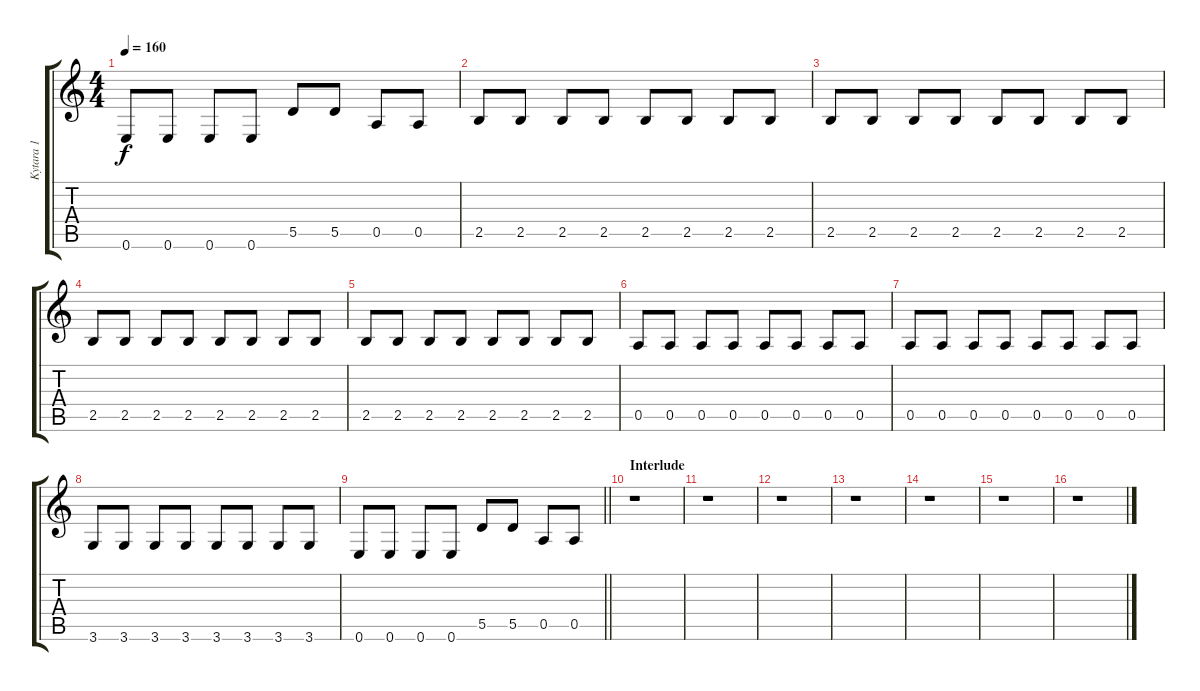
\track ("Kytara 1" "Kytara 1") {instrument distortionguitar}
\staff {score tabs}
\tuning (E4 B3 G3 D3 A2 E2) {hide}
\ts (4 4)
\tempo 160
\clef g2
\ks c
0.6.8{dy f} 0.6.8 0.6.8 0.6.8 5.5.8 5.5.8 0.5.8 0.5.8 |
2.5.8 2.5.8 2.5.8 2.5.8 2.5.8 2.5.8 2.5.8 2.5.8 |
2.5.8 2.5.8 2.5.8 2.5.8 2.5.8 2.5.8 2.5.8 2.5.8 |
2.5.8 2.5.8 2.5.8 2.5.8 2.5.8 2.5.8 2.5.8 2.5.8 |
2.5.8 2.5.8 2.5.8 2.5.8 2.5.8 2.5.8 2.5.8 2.5.8 |
0.5.8 0.5.8 0.5.8 0.5.8 0.5.8 0.5.8 0.5.8 0.5.8 |
0.5.8 0.5.8 0.5.8 0.5.8 0.5.8 0.5.8 0.5.8 0.5.8 |
3.6.8 3.6.8 3.6.8 3.6.8 3.6.8 3.6.8 3.6.8 3.6.8 |
\barLineRight lightlight
0.6.8 0.6.8 0.6.8 0.6.8 5.5.8 5.5.8 0.5.8 0.5.8 |
\section ("" "Interlude")
r.1 |
r.1 |
r.1 |
r.1 |
r.1 |
r.1 |
r.1
